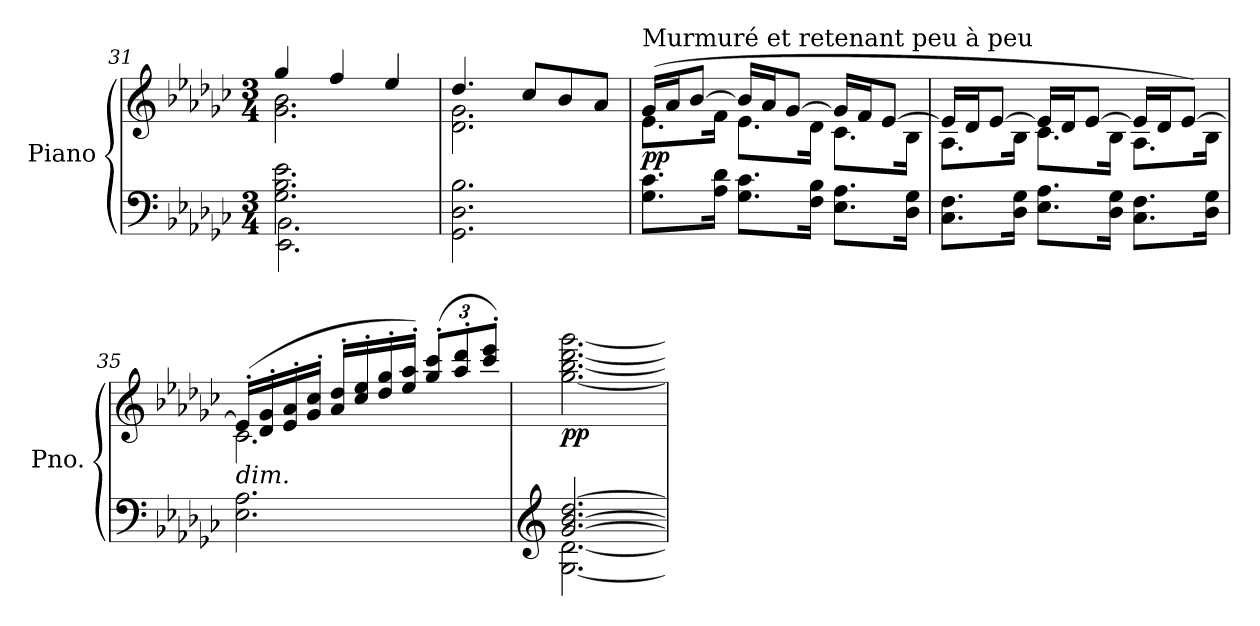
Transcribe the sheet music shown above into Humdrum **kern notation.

**kern	**kern	**dynam
*part1	*part1	*part1
*staff2	*staff1	*staff1/2
*I"Piano	*	*
*I'Pno.	*	*
!!LO:LB:g=z
*clefF4	*clefG2	*
*k[b-e-a-d-g-c-]	*k[b-e-a-d-g-c-]	*
*M3/4	*M3/4	*
=31	=31	=31
*^	*^	*
2.G-\ 2.B-\ 2.e-\	2.EE-\ 2.BB-\	4gg-/	2.g-\ 2.b-\	.
.	.	4ff/	.	.
.	.	4ee-/	.	.
*v	*v	*	*	*
=32	=32	=32	=32
2.GG-\ 2.D-\ 2.B-\	4.dd-/	2.d-\ 2.g-\	.
.	8cc-/L	.	.
.	8b-/	.	.
.	8a-/J	.	.
=33	=33	=33	=33
!	!LO:TX:a:t=Murmuré et retenant peu à peu	!	!
!	!	!	!LO:DY:b
8.G-\ 8.c-\L	(>16g-/LL	8.e-\L	pp
.	16a-/J	.	.
.	[8b-/J	.	.
16A-\ 16d-\Jk	.	16f\Jk	.
8.G-\ 8.c-\L	16b-/LL]	8.e-\L	.
.	16a-/J	.	.
.	[8g-/J	.	.
16F\ 16B-\Jk	.	16d-\Jk	.
8.E-\ 8.A-\L	16g-/LL]	8.c-\L	.
.	16f/J	.	.
.	[8e-/J	.	.
16D-\ 16G-\Jk	.	16B-\Jk	.
=34	=34	=34	=34
8.C-\ 8.F\L	16e-/LL]	8.A-\L	.
.	16d-/J	.	.
.	[8e-/J	.	.
16D-\ 16G-\Jk	.	16B-\Jk	.
8.E-\ 8.A-\L	16e-/LL]	8.c-\L	.
.	16d-/J	.	.
.	[8e-/J	.	.
16D-\ 16G-\Jk	.	16B-\Jk	.
8.C-\ 8.F\L	16e-/LL]	8.A-\L	.
.	16d-/J	.	.
.	[8e-/J)	.	.
16D-\ 16G-\Jk	.	16B-\Jk	.
!!LO:PB:g=z	!!
=35	=35	=35	=35
!	!LO:TX:b:i:t=dim.	!	!
2.E-\ 2.A-\	(>16e-'/LL]	2.c-\	.
.	16d-/' 16g-/'	.	.
.	16e-/' 16a-/'	.	.
.	16g-/' 16cc-/'JJ	.	.
.	16a-/' 16dd-/'LL	.	.
.	16cc-/' 16ee-/'	.	.
.	16dd-/' 16gg-/'	.	.
.	16ee-/' 16aa-/'JJ)	.	.
*	*Xbrackettup	*	*
.	(>12gg-/' 12ccc-/'L	.	.
.	12aa-/' 12ddd-/'	.	.
.	12ccc-/' 12eee-/'J)	.	.
=36	=36	=36	=36
*clefG2	*	*	*
*^	*	*	*
!	!	!	!	!LO:DY:b
[2.g-/ [2.b-/ [2.dd-/	[2.G-\ [2.d-\	2.ryy	[2.gg-\ [2.bb-\ [2.ddd-\ [2.ggg-\	pp
*v	*v	*	*	*
*	*v	*v	*
=	=	=
*-	*-	*-
